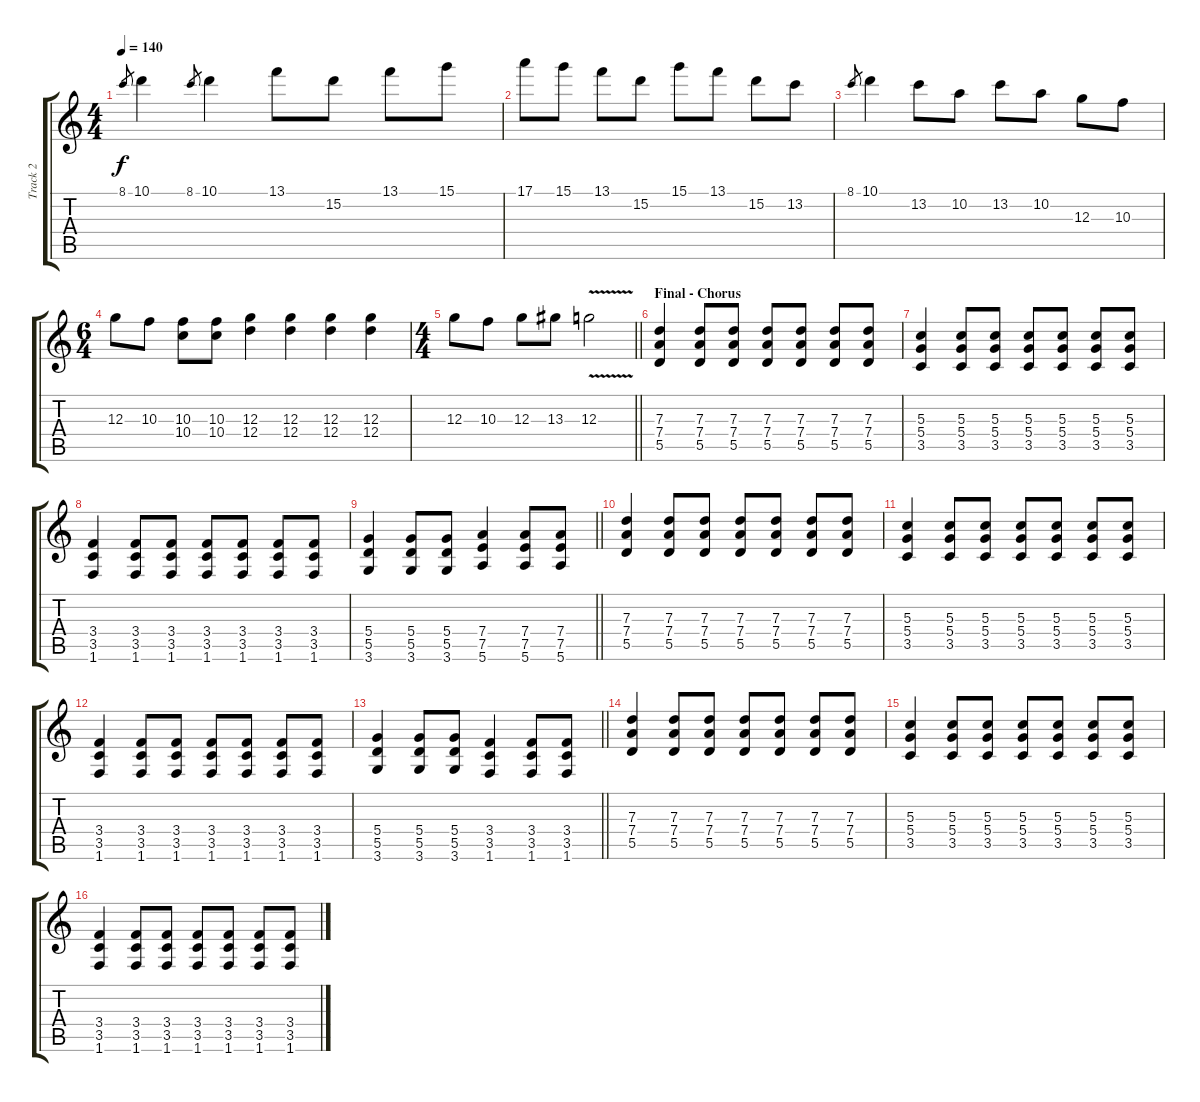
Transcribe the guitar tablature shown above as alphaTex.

\track ("Track 2" "Track 2") {instrument overdrivenguitar}
\staff {score tabs}
\tuning (E4 B3 G3 D3 A2 E2) {hide}
\ts (4 4)
\tempo 140
\clef g2
\ks c
8.1.8{gr dy f} 10.1.4 8.1.8{gr} 10.1.4 13.1.8 15.2.8 13.1.8 15.1.8 |
17.1.8 15.1.8 13.1.8 15.2.8 15.1.8 13.1.8 15.2.8 13.2.8 |
8.1.8{gr} 10.1.4 13.2.8 10.2.8 13.2.8 10.2.8 12.3.8 10.3.8 |
\ts (6 4)
12.3.8 10.3.8 (10.3 10.4).8 (10.3 10.4).8 (12.3 12.4).4 (12.3 12.4).4 (12.3 12.4).4 (12.3 12.4).4 |
\ts (4 4)
\barLineRight lightlight
12.3.8 10.3.8 12.3.8 13.3.8 12.3{v}.2 |
\section ("" "Final - Chorus")
(7.3 7.4 5.5).4 (7.3 7.4 5.5).8 (7.3 7.4 5.5).8 (7.3 7.4 5.5).8 (7.3 7.4 5.5).8 (7.3 7.4 5.5).8 (7.3 7.4 5.5).8 |
(5.3 5.4 3.5).4 (5.3 5.4 3.5).8 (5.3 5.4 3.5).8 (5.3 5.4 3.5).8 (5.3 5.4 3.5).8 (5.3 5.4 3.5).8 (5.3 5.4 3.5).8 |
(3.4 3.5 1.6).4 (3.4 3.5 1.6).8 (3.4 3.5 1.6).8 (3.4 3.5 1.6).8 (3.4 3.5 1.6).8 (3.4 3.5 1.6).8 (3.4 3.5 1.6).8 |
\barLineRight lightlight
(5.4 5.5 3.6).4 (5.4 5.5 3.6).8 (5.4 5.5 3.6).8 (7.4 7.5 5.6).4 (7.4 7.5 5.6).8 (7.4 7.5 5.6).8 |
(7.3 7.4 5.5).4 (7.3 7.4 5.5).8 (7.3 7.4 5.5).8 (7.3 7.4 5.5).8 (7.3 7.4 5.5).8 (7.3 7.4 5.5).8 (7.3 7.4 5.5).8 |
(5.3 5.4 3.5).4 (5.3 5.4 3.5).8 (5.3 5.4 3.5).8 (5.3 5.4 3.5).8 (5.3 5.4 3.5).8 (5.3 5.4 3.5).8 (5.3 5.4 3.5).8 |
(3.4 3.5 1.6).4 (3.4 3.5 1.6).8 (3.4 3.5 1.6).8 (3.4 3.5 1.6).8 (3.4 3.5 1.6).8 (3.4 3.5 1.6).8 (3.4 3.5 1.6).8 |
\barLineRight lightlight
(5.4 5.5 3.6).4 (5.4 5.5 3.6).8 (5.4 5.5 3.6).8 (3.4 3.5 1.6).4 (3.4 3.5 1.6).8 (3.4 3.5 1.6).8 |
(7.3 7.4 5.5).4 (7.3 7.4 5.5).8 (7.3 7.4 5.5).8 (7.3 7.4 5.5).8 (7.3 7.4 5.5).8 (7.3 7.4 5.5).8 (7.3 7.4 5.5).8 |
(5.3 5.4 3.5).4 (5.3 5.4 3.5).8 (5.3 5.4 3.5).8 (5.3 5.4 3.5).8 (5.3 5.4 3.5).8 (5.3 5.4 3.5).8 (5.3 5.4 3.5).8 |
(3.4 3.5 1.6).4 (3.4 3.5 1.6).8 (3.4 3.5 1.6).8 (3.4 3.5 1.6).8 (3.4 3.5 1.6).8 (3.4 3.5 1.6).8 (3.4 3.5 1.6).8
